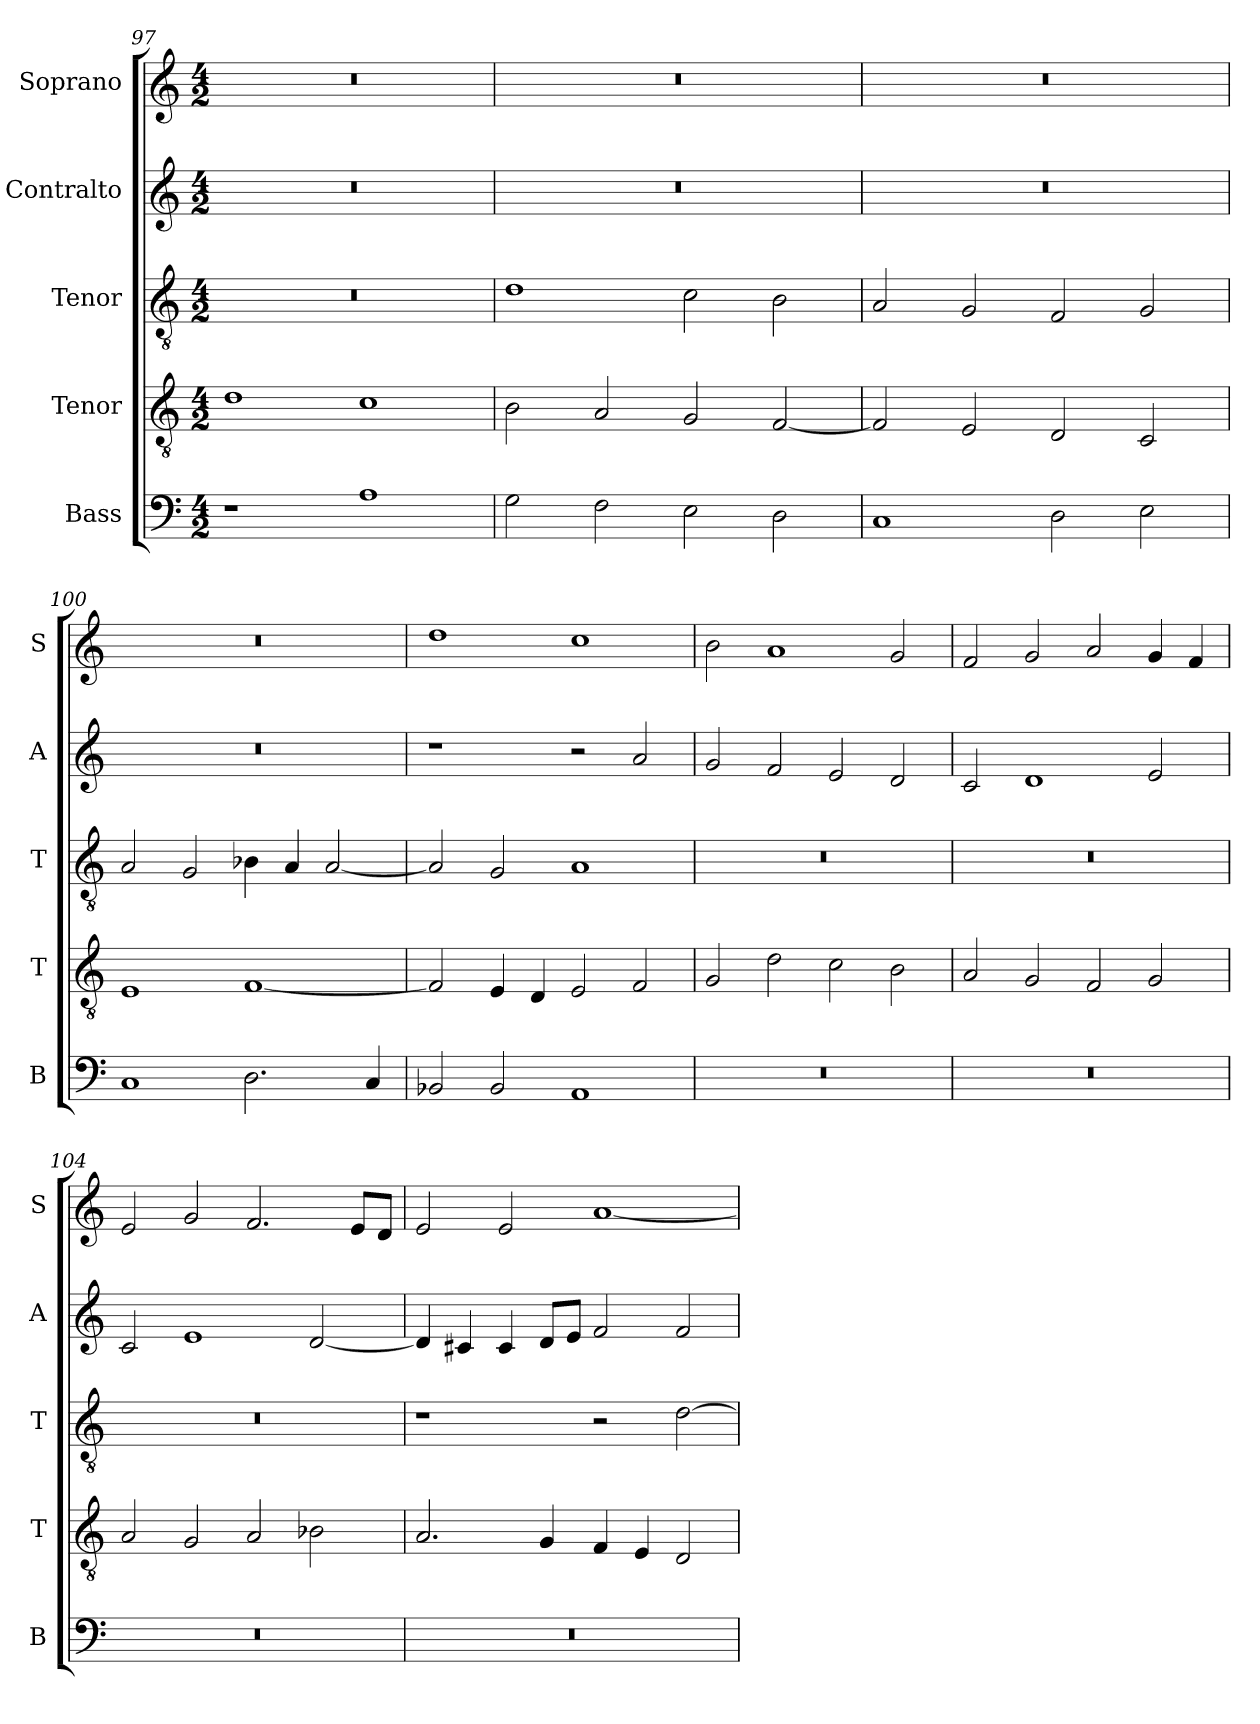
**kern	**kern	**kern	**kern	**kern
*part5	*part4	*part3	*part2	*part1
*staff5	*staff4	*staff3	*staff2	*staff1
*I"Bass	*I"Tenor	*I"Tenor	*I"Contralto	*I"Soprano
*I'B	*I'T	*I'T	*I'A	*I'S
*clefF4	*clefGv2	*clefGv2	*clefG2	*clefG2
*k[]	*k[]	*k[]	*k[]	*k[]
*D:dor	*D:dor	*D:dor	*D:dor	*D:dor
*M4/2	*M4/2	*M4/2	*M4/2	*M4/2
=97	=97	=97	=97	=97
1r	1d	0r	0r	0r
1A	1c	.	.	.
=98	=98	=98	=98	=98
2G	2B	1d	0r	0r
2F	2A	.	.	.
2E	2G	2c	.	.
2D	[2F	2B	.	.
=99	=99	=99	=99	=99
1C	2F]	2A	0r	0r
.	2E	2G	.	.
2D	2D	2F	.	.
2E	2C	2G	.	.
=100	=100	=100	=100	=100
1C	1E	2A	0r	0r
.	.	2G	.	.
2.D	[1F	4B-X	.	.
.	.	4A	.	.
.	.	[2A	.	.
4C	.	.	.	.
=101	=101	=101	=101	=101
2BB-X	2F]	2A]	1r	1dd
2BB-	4E	2G	.	.
.	4D	.	.	.
1AA	2E	1A	2r	1cc
.	2F	.	2a	.
=102	=102	=102	=102	=102
0r	2G	0r	2g	2b
.	2d	.	2f	1a
.	2c	.	2e	.
.	2B	.	2d	2g
=103	=103	=103	=103	=103
0r	2A	0r	2c	2f
.	2G	.	1d	2g
.	2F	.	.	2a
.	2G	.	2e	4g
.	.	.	.	4f
=104	=104	=104	=104	=104
0r	2A	0r	2c	2e
.	2G	.	1e	2g
.	2A	.	.	2.f
.	2B-X	.	[2d	.
.	.	.	.	8e/L
.	.	.	.	8d/J
=105	=105	=105	=105	=105
0r	2.A	1r	4d]	2e
.	.	.	4c#X	.
.	.	.	4c#	2e
.	4G	.	8d/L	.
.	.	.	8e/J	.
.	4F	2r	2f	[1a
.	4E	.	.	.
.	2D	[2d	2f	.
=	=	=	=	=
*-	*-	*-	*-	*-
